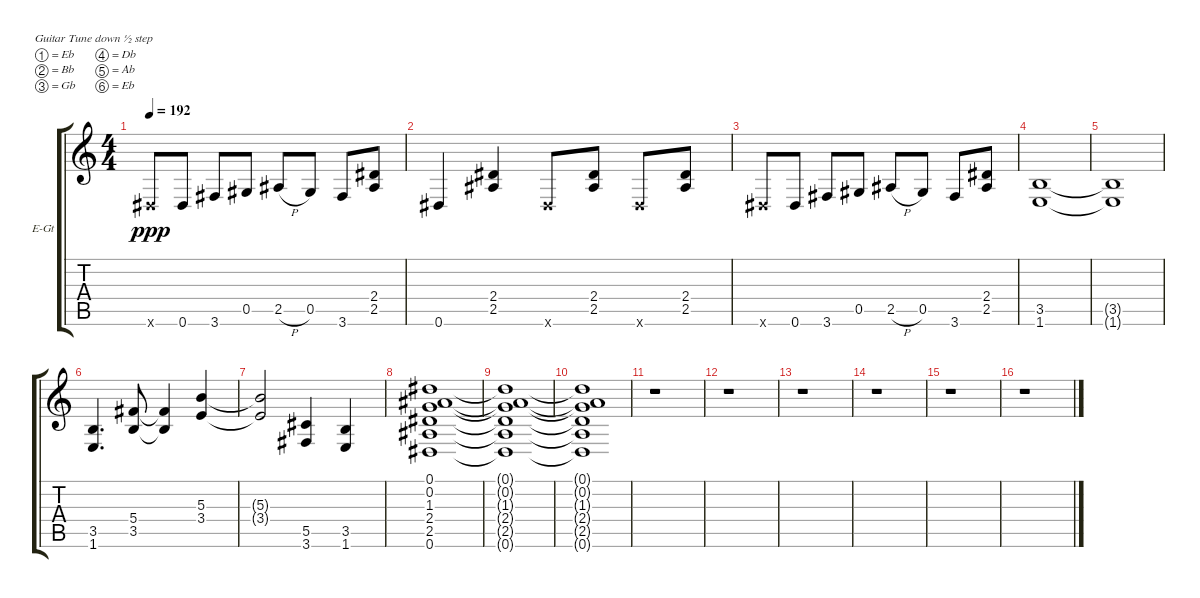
\bracketExtendMode groupsimilarinstruments
\firstSystemTrackNameOrientation horizontal
\otherSystemsTrackNameOrientation horizontal
\track ("Guitar 2" "E-Gt") {instrument acousticgrandpiano}
\staff {score tabs}
\tuning (Eb4 Bb3 Gb3 Db3 Ab2 Eb2)
\displaytranspose 12
\ts (4 4)
\tempo 192
\clef g2
\ks c
0.6{x}.8{dy ppp} 0.6.8 3.6.8 0.5.8 2.5{h}.8 0.5.8 3.6.8 (2.4 2.5).8 |
0.6.4 (2.4 2.5).4 0.6{x}.8 (2.4 2.5).8 0.6{x}.8 (2.4 2.5).8 |
0.6{x}.8 0.6.8 3.6.8 0.5.8 2.5{h}.8 0.5.8 3.6.8 (2.4 2.5).8 |
(3.5 1.6).1 |
(3.5{t} 1.6{t}).1 |
(3.5 1.6).4{d} (5.4 3.5).8 (5.4{t} 3.5{t}).4 (5.3 3.4).4 |
(5.3{t} 3.4{t}).2 (5.5 3.6).4 (3.5 1.6).4 |
(0.1 0.2 1.3 2.4 2.5 0.6).1 |
(0.1{t} 0.2{t} 1.3{t} 2.4{t} 2.5{t} 0.6{t}).1 |
(0.1{t} 0.2{t} 1.3{t} 2.4{t} 2.5{t} 0.6{t}).1 |
r.1 |
r.1 |
r.1 |
r.1 |
r.1 |
r.1
